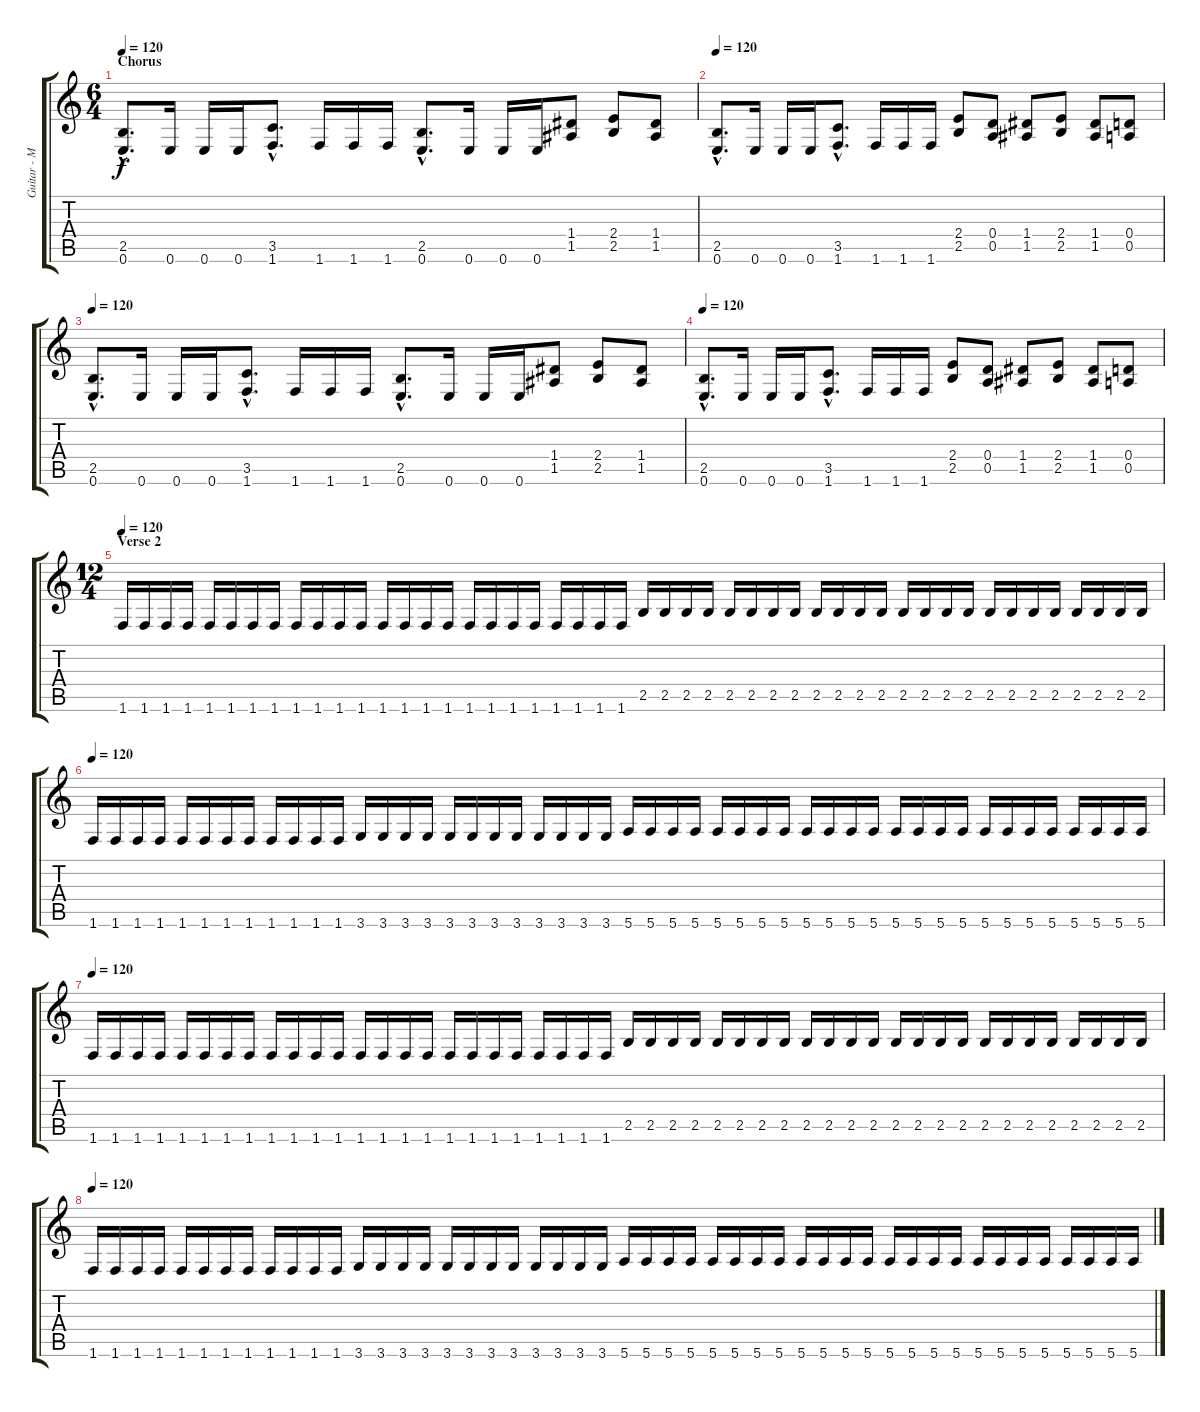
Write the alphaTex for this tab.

\track ("Guitar - Michael Denner" "Guitar - M") {instrument distortionguitar}
\staff {score tabs}
\tuning (E4 B3 G3 D3 A2 E2) {hide}
\ts (6 4)
\section ("" "Chorus")
\tempo 120
\clef g2
\ks c
(2.5{hac} 0.6{hac}).8{d dy f} 0.6.16 0.6.16 0.6.16 (3.5{hac} 1.6{hac}).8{d} 1.6.16 1.6.16 1.6.16 (2.5{hac} 0.6{hac}).8{d} 0.6.16 0.6.16 0.6.16 (1.4 1.5).8 (2.4 2.5).8 (1.4 1.5).8 |
\tempo 120
(2.5{hac} 0.6{hac}).8{d} 0.6.16 0.6.16 0.6.16 (3.5{hac} 1.6{hac}).8{d} 1.6.16 1.6.16 1.6.16 (2.4 2.5).8 (0.4 0.5).8 (1.4 1.5).8 (2.4 2.5).8 (1.4 1.5).8 (0.4 0.5).8 |
\tempo 120
(2.5{hac} 0.6{hac}).8{d} 0.6.16 0.6.16 0.6.16 (3.5{hac} 1.6{hac}).8{d} 1.6.16 1.6.16 1.6.16 (2.5{hac} 0.6{hac}).8{d} 0.6.16 0.6.16 0.6.16 (1.4 1.5).8 (2.4 2.5).8 (1.4 1.5).8 |
\tempo 120
(2.5{hac} 0.6{hac}).8{d} 0.6.16 0.6.16 0.6.16 (3.5{hac} 1.6{hac}).8{d} 1.6.16 1.6.16 1.6.16 (2.4 2.5).8 (0.4 0.5).8 (1.4 1.5).8 (2.4 2.5).8 (1.4 1.5).8 (0.4 0.5).8 |
\ts (12 4)
\section ("" "Verse 2")
\tempo 120
1.6.16 1.6.16 1.6.16 1.6.16 1.6.16 1.6.16 1.6.16 1.6.16 1.6.16 1.6.16 1.6.16 1.6.16 1.6.16 1.6.16 1.6.16 1.6.16 1.6.16 1.6.16 1.6.16 1.6.16 1.6.16 1.6.16 1.6.16 1.6.16 2.5.16 2.5.16 2.5.16 2.5.16 2.5.16 2.5.16 2.5.16 2.5.16 2.5.16 2.5.16 2.5.16 2.5.16 2.5.16 2.5.16 2.5.16 2.5.16 2.5.16 2.5.16 2.5.16 2.5.16 2.5.16 2.5.16 2.5.16 2.5.16 |
\tempo 120
1.6.16 1.6.16 1.6.16 1.6.16 1.6.16 1.6.16 1.6.16 1.6.16 1.6.16 1.6.16 1.6.16 1.6.16 3.6.16 3.6.16 3.6.16 3.6.16 3.6.16 3.6.16 3.6.16 3.6.16 3.6.16 3.6.16 3.6.16 3.6.16 5.6.16 5.6.16 5.6.16 5.6.16 5.6.16 5.6.16 5.6.16 5.6.16 5.6.16 5.6.16 5.6.16 5.6.16 5.6.16 5.6.16 5.6.16 5.6.16 5.6.16 5.6.16 5.6.16 5.6.16 5.6.16 5.6.16 5.6.16 5.6.16 |
\tempo 120
1.6.16 1.6.16 1.6.16 1.6.16 1.6.16 1.6.16 1.6.16 1.6.16 1.6.16 1.6.16 1.6.16 1.6.16 1.6.16 1.6.16 1.6.16 1.6.16 1.6.16 1.6.16 1.6.16 1.6.16 1.6.16 1.6.16 1.6.16 1.6.16 2.5.16 2.5.16 2.5.16 2.5.16 2.5.16 2.5.16 2.5.16 2.5.16 2.5.16 2.5.16 2.5.16 2.5.16 2.5.16 2.5.16 2.5.16 2.5.16 2.5.16 2.5.16 2.5.16 2.5.16 2.5.16 2.5.16 2.5.16 2.5.16 |
\tempo 120
1.6.16 1.6.16 1.6.16 1.6.16 1.6.16 1.6.16 1.6.16 1.6.16 1.6.16 1.6.16 1.6.16 1.6.16 3.6.16 3.6.16 3.6.16 3.6.16 3.6.16 3.6.16 3.6.16 3.6.16 3.6.16 3.6.16 3.6.16 3.6.16 5.6.16 5.6.16 5.6.16 5.6.16 5.6.16 5.6.16 5.6.16 5.6.16 5.6.16 5.6.16 5.6.16 5.6.16 5.6.16 5.6.16 5.6.16 5.6.16 5.6.16 5.6.16 5.6.16 5.6.16 5.6.16 5.6.16 5.6.16 5.6.16
